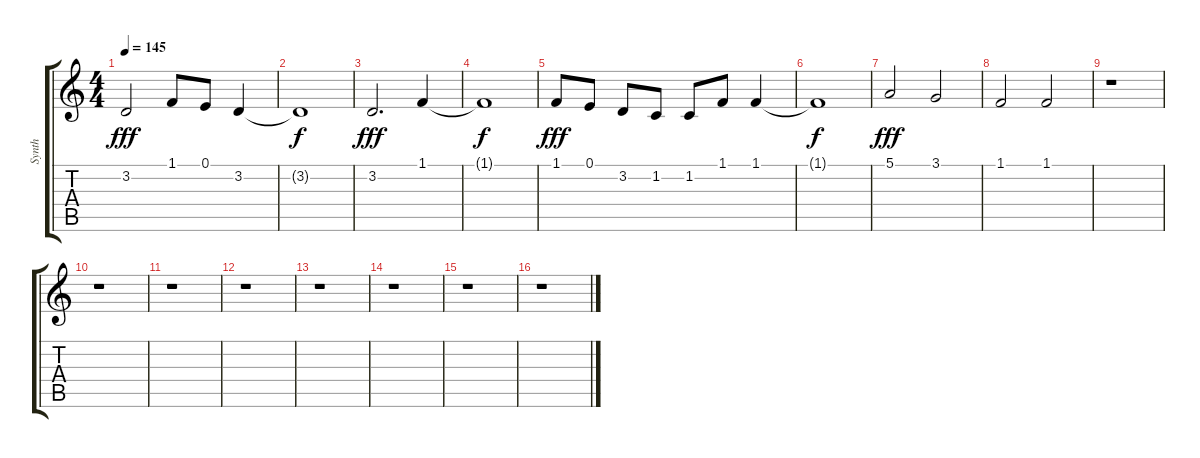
\track ("Synth" "Synth") {instrument pad5bowed}
\staff {score tabs}
\tuning (E4 B3 G3 D3 A2 E2) {hide}
\ts (4 4)
\tempo 145
\clef g2
\ks c
3.2.2{dy fff} 1.1.8 0.1.8 3.2.4 |
3.2{t}.1{dy f} |
3.2.2{d dy fff} 1.1.4 |
1.1{t}.1{dy f} |
1.1.8{dy fff} 0.1.8 3.2.8 1.2.8 1.2.8 1.1.8 1.1.4 |
1.1{t}.1{dy f} |
5.1.2{dy fff} 3.1.2 |
1.1.2 1.1.2 |
r.1 |
r.1 |
r.1 |
r.1 |
r.1 |
r.1 |
r.1 |
r.1
